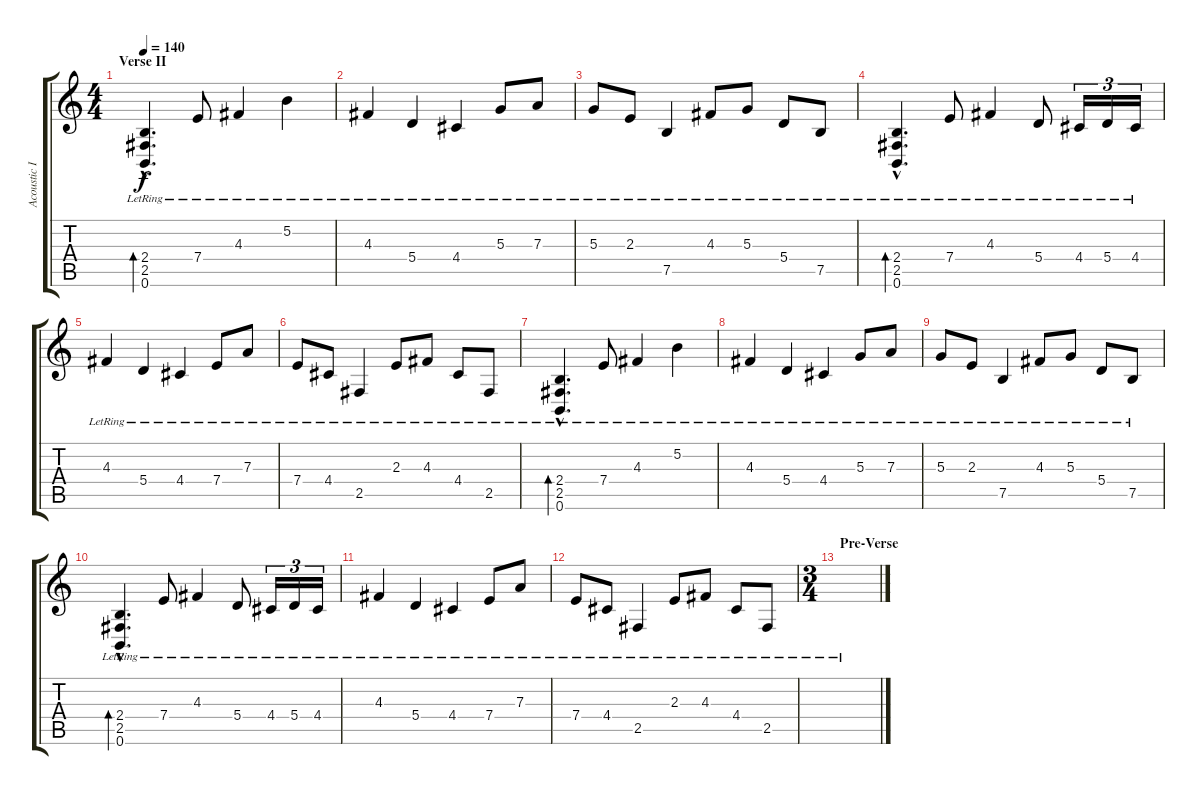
\track ("Acoustic II" "Acoustic I") {instrument acousticguitarsteel}
\staff {score tabs}
\tuning (B3 Gb3 D3 A2 E2 B1) {hide}
\ts (4 4)
\section ("" "Verse II")
\tempo 140
\clef g2
\ks c
(2.4{hac lr} 2.5{hac lr} 0.6{hac lr}).4{d bd 240 dy f} 7.4{lr}.8 4.3{lr}.4 5.2{lr}.4 |
4.3{lr}.4 5.4{lr}.4 4.4{lr}.4 5.3{lr}.8 7.3{lr}.8 |
5.3{lr}.8 2.3{lr}.8 7.5{lr}.4 4.3{lr}.8 5.3{lr}.8 5.4{lr}.8 7.5{lr}.8 |
(2.4{hac lr} 2.5{hac lr} 0.6{hac lr}).4{d bd 240} 7.4{lr}.8 4.3{lr}.4 5.4{lr}.8 4.4{lr}.16{tu (3 2)} 5.4{lr}.16{tu (3 2)} 4.4{lr}.16{tu (3 2)} |
4.3{lr}.4 5.4{lr}.4 4.4{lr}.4 7.4{lr}.8 7.3{lr}.8 |
7.4{lr}.8 4.4{lr}.8 2.5{lr}.4 2.3{lr}.8 4.3{lr}.8 4.4{lr}.8 2.5{lr}.8 |
(2.4{hac lr} 2.5{hac lr} 0.6{hac lr}).4{d bd 240} 7.4{lr}.8 4.3{lr}.4 5.2{lr}.4 |
4.3{lr}.4 5.4{lr}.4 4.4{lr}.4 5.3{lr}.8 7.3{lr}.8 |
5.3{lr}.8 2.3{lr}.8 7.5{lr}.4 4.3{lr}.8 5.3{lr}.8 5.4{lr}.8 7.5{lr}.8 |
(2.4{hac lr} 2.5{hac lr} 0.6{hac lr}).4{d bd 240} 7.4{lr}.8 4.3{lr}.4 5.4{lr}.8 4.4{lr}.16{tu (3 2)} 5.4{lr}.16{tu (3 2)} 4.4{lr}.16{tu (3 2)} |
4.3{lr}.4 5.4{lr}.4 4.4{lr}.4 7.4{lr}.8 7.3{lr}.8 |
7.4{lr}.8 4.4{lr}.8 2.5{lr}.4 2.3{lr}.8 4.3{lr}.8 4.4{lr}.8 2.5{lr}.8 |
\ts (3 4)
\section ("" "Pre-Verse")
